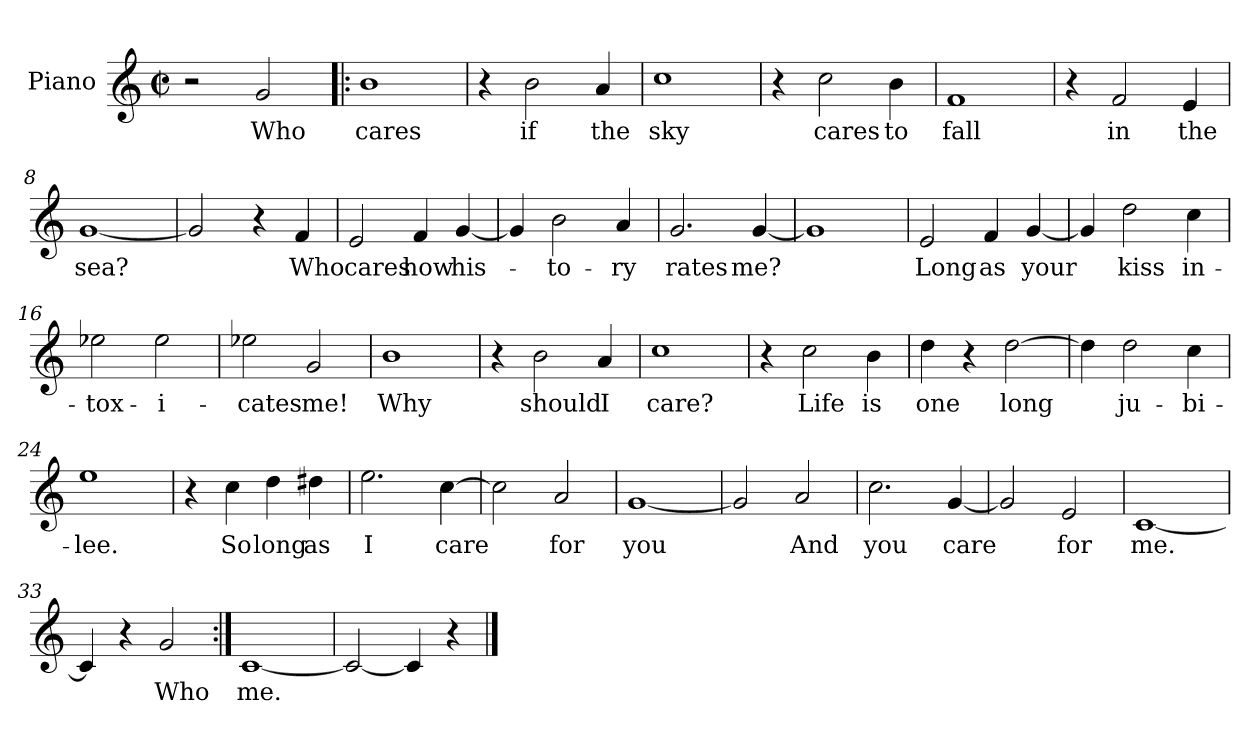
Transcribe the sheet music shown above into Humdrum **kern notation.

**kern	**text
*part1	*part1
*staff1	*staff1
*I"Piano	*
*I'Pno.	*
*clefG2	*
*k[]	*
*C:	*
*M2/2	*
*met(c|)	*
=1	=1
2r	.
2g/	Who
=2!|:	=2!|:
1b	cares
=3	=3
4r	.
2b\	if
4a/	the
=4	=4
1cc	sky
=5	=5
4r	.
2cc\	cares
4b\	to
=6	=6
1f	fall
!!LO:LB:g=z
=7	=7
4r	.
2f/	in
4e/	the
=8	=8
[1g	sea?
=9	=9
2g/]	.
4r	.
4f/	Who
=10	=10
2e/	cares
4f/	how
[4g/	his-
=11	=11
4g/]	.
2b\	-to-
4a/	-ry
!!LO:LB:g=z
=12	=12
2.g/	rates
[4g/	me?
=13	=13
1g]	.
=14	=14
2e/	Long
4f/	as
[4g/	your
=15	=15
4g/]	.
2dd\	kiss
4cc\	in-
=16	=16
2ee-X\	-tox-
2ee-\	-i-
!!LO:LB:g=z
=17	=17
2ee-X\	-cates
2g/	me!
=18	=18
1b	Why
=19	=19
4r	.
2b\	should
4a/	I
=20	=20
1cc	care?
=21	=21
4r	.
2cc\	Life
4b\	is
=22	=22
4dd\	one
4r	.
[2dd\	long
!!LO:LB:g=z
=23	=23
4dd\]	.
2dd\	ju-
4cc\	-bi-
=24	=24
1ee	-lee.
=25	=25
4r	.
4cc\	So
4dd\	long
4dd#X\	as
=26	=26
2.ee\	I
[4cc\	care
=27	=27
2cc\]	.
2a/	for
=28	=28
[1g	you
!!LO:LB:g=z
=29	=29
2g/]	.
2a/	And
=30	=30
2.cc\	you
[4g/	care
=31	=31
2g/]	.
2e/	for
=32	=32
[1c	me.
=33	=33
4c/]	.
4r	.
2g/	Who
=34:|!	=34:|!
[1c	me.
=35	=35
2c/_	.
4c/]	.
4r	.
==	==
*-	*-
